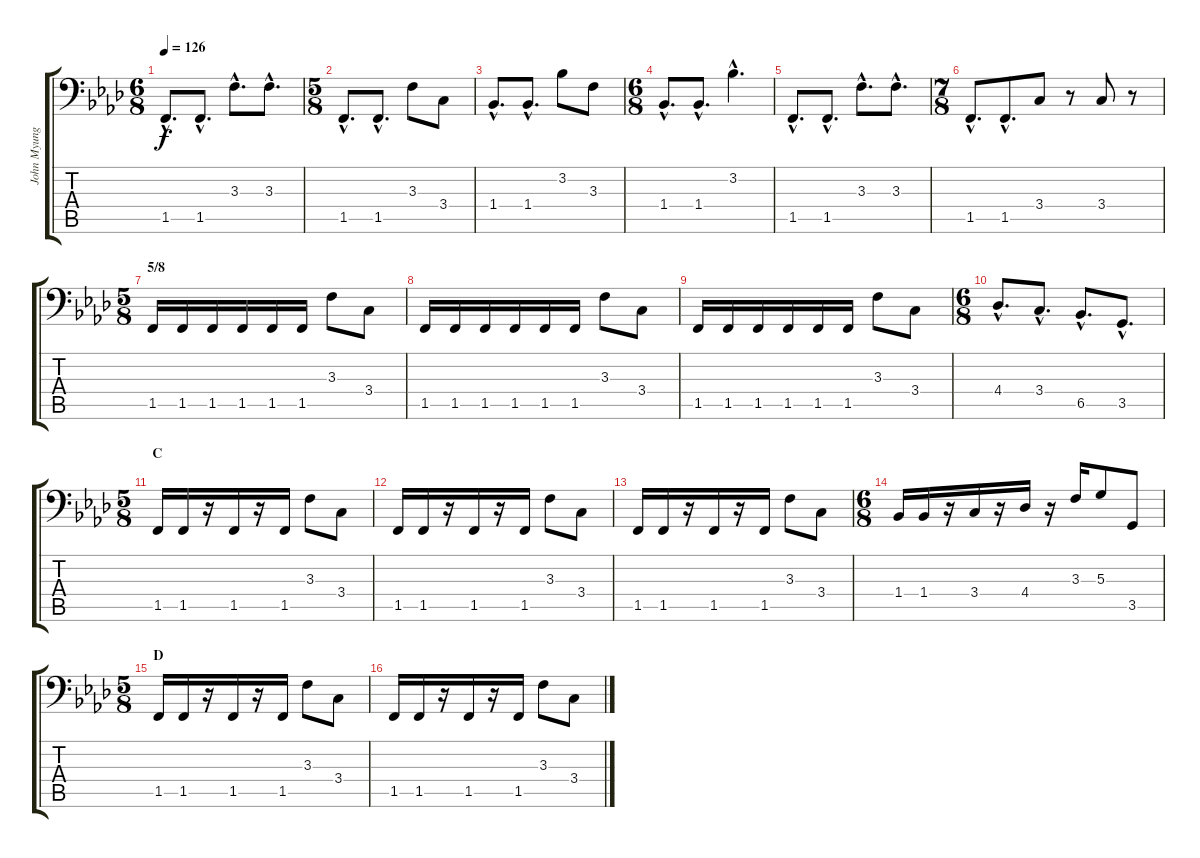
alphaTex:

\track ("John Myung" "John Myung") {instrument electricbassfinger}
\staff {score tabs}
\tuning (C3 G2 D2 A1 E1 B0) {hide}
\ts (6 8)
\tempo 126
\clef f4
\ks ab
1.5{hac}.8{d dy f} 1.5{hac}.8{d} 3.3{hac}.8{d} 3.3{hac}.8{d} |
\ts (5 8)
1.5{hac}.8{d} 1.5{hac}.8{d} 3.3.8 3.4.8 |
1.4{hac}.8{d} 1.4{hac}.8{d} 3.2.8 3.3.8 |
\ts (6 8)
1.4{hac}.8{d} 1.4{hac}.8{d} 3.2{hac}.4{d} |
1.5{hac}.8{d} 1.5{hac}.8{d} 3.3{hac}.8{d} 3.3{hac}.8{d} |
\ts (7 8)
1.5{hac}.8{d} 1.5{hac}.8{d} 3.4.8 r.8 3.4.8 r.8 |
\ts (5 8)
\section ("" "5/8")
1.5.16 1.5.16 1.5.16 1.5.16 1.5.16 1.5.16 3.3.8 3.4.8 |
1.5.16 1.5.16 1.5.16 1.5.16 1.5.16 1.5.16 3.3.8 3.4.8 |
1.5.16 1.5.16 1.5.16 1.5.16 1.5.16 1.5.16 3.3.8 3.4.8 |
\ts (6 8)
4.4{hac}.8{d} 3.4{hac}.8{d} 6.5{hac}.8{d} 3.5{hac}.8{d} |
\ts (5 8)
\section ("" "C")
1.5.16 1.5.16 r.16 1.5.16 r.16 1.5.16 3.3.8 3.4.8 |
1.5.16 1.5.16 r.16 1.5.16 r.16 1.5.16 3.3.8 3.4.8 |
1.5.16 1.5.16 r.16 1.5.16 r.16 1.5.16 3.3.8 3.4.8 |
\ts (6 8)
1.4.16 1.4.16 r.16 3.4.16 r.16 4.4.16 r.16 3.3.16 5.3.8 3.5.8 |
\ts (5 8)
\section ("" "D")
1.5.16 1.5.16 r.16 1.5.16 r.16 1.5.16 3.3.8 3.4.8 |
1.5.16 1.5.16 r.16 1.5.16 r.16 1.5.16 3.3.8 3.4.8
